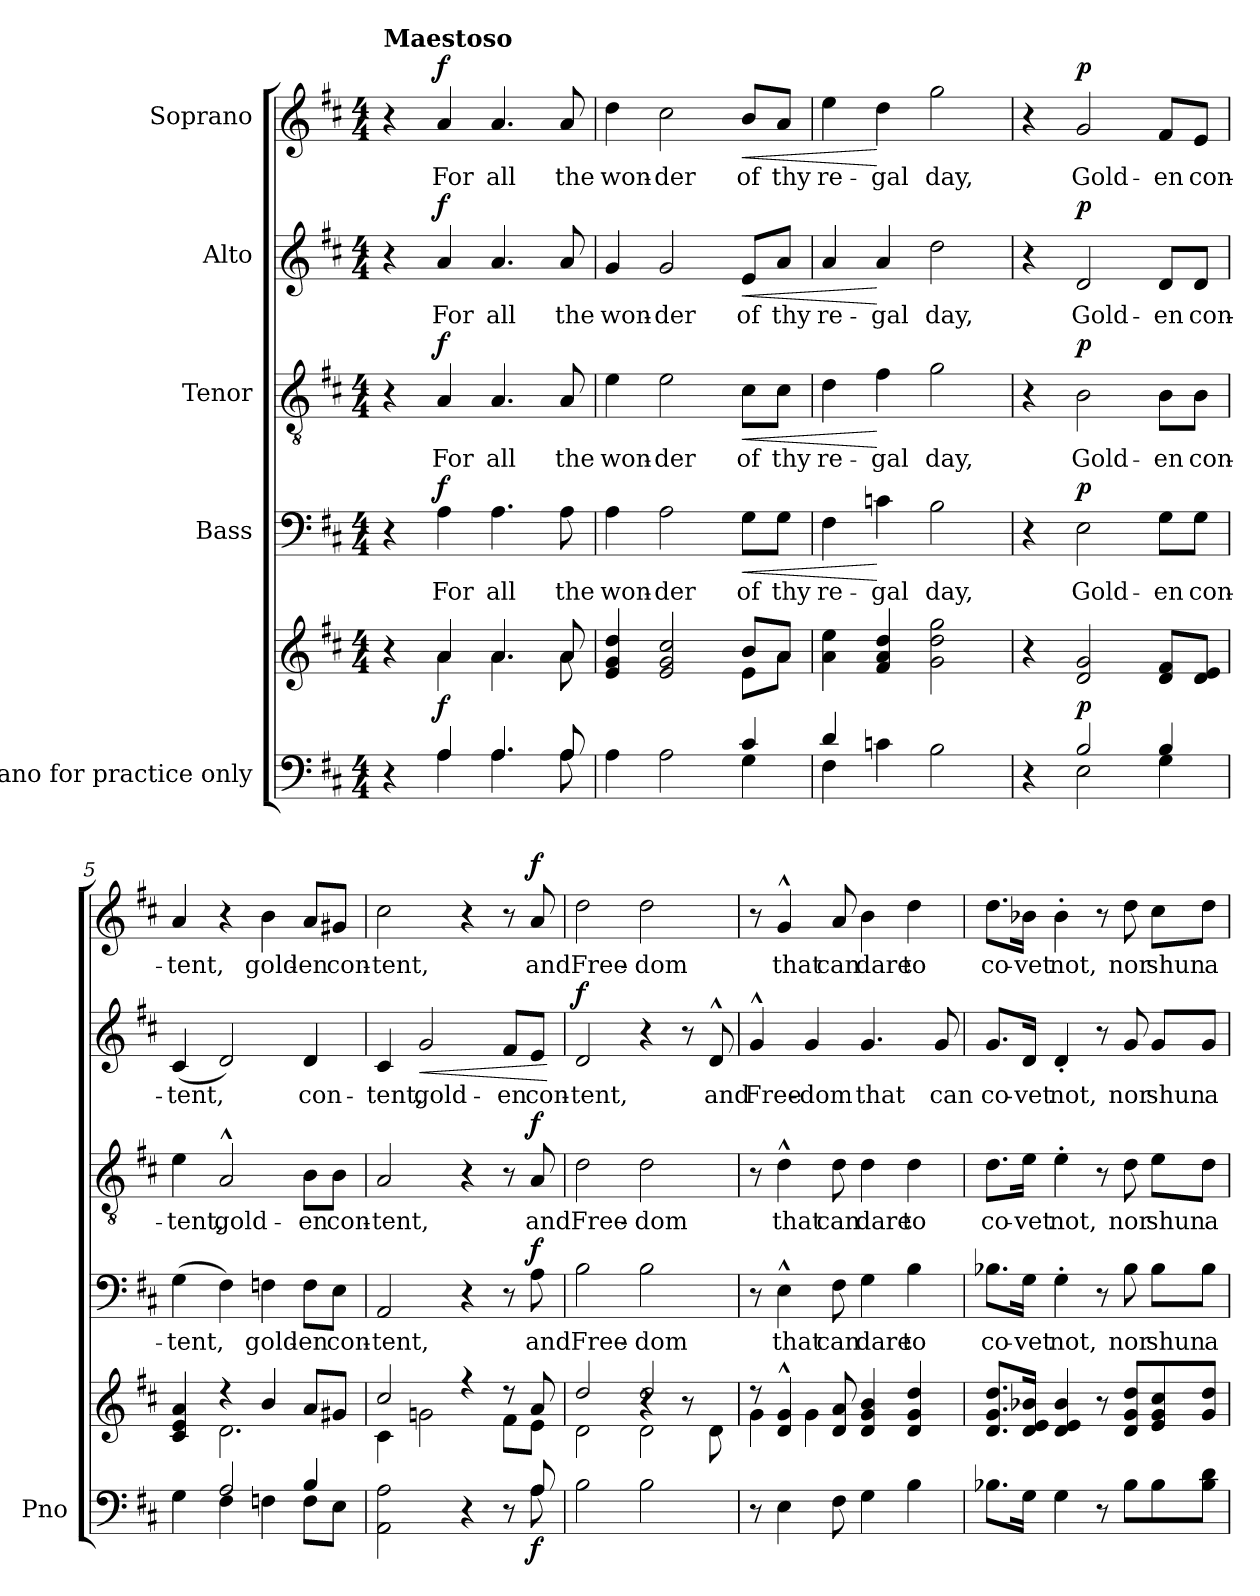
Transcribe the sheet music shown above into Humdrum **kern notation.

**kern	**kern	**dynam	**kern	**text	**dynam	**kern	**text	**dynam	**kern	**text	**dynam	**kern	**text	**dynam
*part5	*part5	*part5	*part4	*part4	*part4	*part3	*part3	*part3	*part2	*part2	*part2	*part1	*part1	*part1
*staff6	*staff5	*staff5/6	*staff4	*staff4	*staff4	*staff3	*staff3	*staff3	*staff2	*staff2	*staff2	*staff1	*staff1	*staff1
*I"Piano for practice only	*	*	*I"Bass	*	*	*I"Tenor	*	*	*I"Alto	*	*	*I"Soprano	*	*
*I'Pno	*	*	*	*	*	*	*	*	*	*	*	*	*	*
*clefF4	*clefG2	*	*clefF4	*	*	*clefGv2	*	*	*clefG2	*	*	*clefG2	*	*
*k[f#c#]	*k[f#c#]	*	*k[f#c#]	*	*	*k[f#c#]	*	*	*k[f#c#]	*	*	*k[f#c#]	*	*
*M4/4	*M4/4	*	*M4/4	*	*	*M4/4	*	*	*M4/4	*	*	*M4/4	*	*
=1	=1	=1	=1	=1	=1	=1	=1	=1	=1	=1	=1	=1	=1	=1
*^	*^	*	*	*	*	*	*	*	*	*	*	*	*	*
!	!	!	!	!	!	!	!	!	!	!	!	!	!	!LO:TX:a:B:t=Maestoso	!	!
4r	4ryy	4r	4ryy	.	4r	.	.	4r	.	.	4r	.	.	4r	.	.
!	!	!	!	!LO:DY:a=2	!	!LO:LY:b	!LO:DY:a	!	!LO:LY:b	!LO:DY:a	!	!LO:LY:b	!LO:DY:a	!	!LO:LY:b	!LO:DY:a
4A/	4A\	4a/	4a\	f	4A\	For	f	4A/	For	f	4a/	For	f	4a/	For	f
!	!	!	!	!	!	!LO:LY:b	!	!	!LO:LY:b	!	!	!LO:LY:b	!	!	!LO:LY:b	!
4.A/	4.A\	4.a/	4.a\	.	4.A\	all	.	4.A/	all	.	4.a/	all	.	4.a/	all	.
!	!	!	!	!	!	!LO:LY:b	!	!	!LO:LY:b	!	!	!LO:LY:b	!	!	!LO:LY:b	!
8A/	8A\	8a/	8a\	.	8A\	the	.	8A/	the	.	8a/	the	.	8a/	the	.
=2	=2	=2	=2	=2	=2	=2	=2	=2	=2	=2	=2	=2	=2	=2	=2	=2
!	!	!	!	!	!	!LO:LY:b	!	!	!LO:LY:b	!	!	!LO:LY:b	!	!	!LO:LY:b	!
4A\	2.ryy	4e/ 4g/ 4dd/	2.ryy	.	4A\	won-	.	4e\	won-	.	4g/	won-	.	4dd\	won-	.
!	!	!	!	!	!	!LO:LY:b	!	!	!LO:LY:b	!	!	!LO:LY:b	!	!	!LO:LY:b	!
2A\	.	2e/ 2g/ 2cc#/	.	.	2A\	-der	.	2e\	-der	.	2g/	-der	.	2cc#\	-der	.
!	!	!	!	!	!	!LO:LY:b	!LO:HP:b	!	!LO:LY:b	!LO:HP:b	!	!LO:LY:b	!LO:HP:b	!	!LO:LY:b	!LO:HP:b
4c#/	4G\	8b/L	8e\L	.	8G\L	of	<	8c#\L	of	<	8e/L	of	<	8b/L	of	<
!	!	!	!	!	!	!LO:LY:b	!	!	!LO:LY:b	!	!	!LO:LY:b	!	!	!LO:LY:b	!
.	.	8a/J	8a\J	.	8G\J	thy	.	8c#\J	thy	.	8a/J	thy	.	8a/J	thy	.
=3	=3	=3	=3	=3	=3	=3	=3	=3	=3	=3	=3	=3	=3	=3	=3	=3
!	!	!	!	!	!	!LO:LY:b	!	!	!LO:LY:b	!	!	!LO:LY:b	!	!	!LO:LY:b	!
*	*	*v	*v	*	*	*	*	*	*	*	*	*	*	*	*	*
4d/	4F#\	4a\ 4ee\	.	4F#\	re-	.	4d\	re-	.	4a/	re-	.	4ee\	re-	.
!	!	!	!	!	!LO:LY:b	!	!	!LO:LY:b	!	!	!LO:LY:b	!	!	!LO:LY:b	!
4cn\	2.ryy	4f#/ 4a/ 4dd/	.	4cn\	-gal	[	4f#\	-gal	[	4a/	-gal	[	4dd\	-gal	[
!	!	!	!	!	!LO:LY:b	!	!	!LO:LY:b	!	!	!LO:LY:b	!	!	!LO:LY:b	!
2B\	.	2g\ 2dd\ 2gg\	.	2B\	day,	.	2g\	day,	.	2dd\	day,	.	2gg\	day,	.
=4	=4	=4	=4	=4	=4	=4	=4	=4	=4	=4	=4	=4	=4	=4	=4
4r	4ryy	4r	.	4r	.	.	4r	.	.	4r	.	.	4r	.	.
!	!	!	!LO:DY:a=2	!	!LO:LY:b	!LO:DY:a	!	!LO:LY:b	!LO:DY:a	!	!LO:LY:b	!LO:DY:a	!	!LO:LY:b	!LO:DY:a
2B/	2E\	2d/ 2g/	p	2E\	Gold-	p	2B\	Gold-	p	2d/	Gold-	p	2g/	Gold-	p
!	!	!	!	!	!LO:LY:b	!	!	!LO:LY:b	!	!	!LO:LY:b	!	!	!LO:LY:b	!
4B/	4G\	8d/ 8f#/L	.	8G\L	-en	.	8B\L	-en	.	8d/L	-en	.	8f#/L	-en	.
!	!	!	!	!	!LO:LY:b	!	!	!LO:LY:b	!	!	!LO:LY:b	!	!	!LO:LY:b	!
.	.	8d/ 8e/J	.	8G\J	con-	.	8B\J	con-	.	8d/J	con-	.	8e/J	con-	.
!!LO:LB:g=z
=5	=5	=5	=5	=5	=5	=5	=5	=5	=5	=5	=5	=5	=5	=5	=5
*	*	*^	*	*	*	*	*	*	*	*	*	*	*	*	*
!	!	!	!	!	!	!LO:LY:b	!	!	!LO:LY:b	!	!	!LO:LY:b	!	!	!LO:LY:b	!
4G\	4ryy	4c#/ 4e/ 4a/	4ryy	.	(4G\	-tent,	.	4e\	-tent,	.	(4c#/	-tent,	.	4a/	-tent,	.
!	!	!	!	!	!	!	!	!	!LO:LY:b	!	!	!	!	!	!	!
2A/	4F#\	4r	2.d\	.	4F#\)	.	.	2A^^/	gold-	.	2d/)	.	.	4r	.	.
!	!	!	!	!	!	!LO:LY:b	!	!	!	!	!	!	!	!	!LO:LY:b	!
.	4Fn\	4b/	.	.	4Fn\	gold-	.	.	.	.	.	.	.	4b\	gold-	.
!	!	!	!	!	!	!LO:LY:b	!	!	!LO:LY:b	!	!	!LO:LY:b	!	!	!LO:LY:b	!
4B/	8F\L	8a/L	.	.	8F\L	-en	.	8B\L	-en	.	4d/	con-	.	8a/L	-en	.
!	!	!	!	!	!	!LO:LY:b	!	!	!LO:LY:b	!	!	!	!	!	!LO:LY:b	!
.	8E\J	8g#X/J	.	.	8E\J	con-	.	8B\J	con-	.	.	.	.	8g#X/J	con-	.
=6	=6	=6	=6	=6	=6	=6	=6	=6	=6	=6	=6	=6	=6	=6	=6	=6
!	!	!	!	!	!	!LO:LY:b	!	!	!LO:LY:b	!	!	!LO:LY:b	!	!	!LO:LY:b	!
2AA\ 2A\	2..ryy	2cc#/	4c#\	.	2AA/	-tent,	.	2A/	-tent,	.	4c#/	-tent,	.	2cc#\	-tent,	.
!	!	!	!	!	!	!	!	!	!	!	!	!LO:LY:b	!LO:HP:b	!	!	!
.	.	.	2gn\	.	.	.	.	.	.	.	2g/	gold-	<	.	.	.
4r	.	4r	.	.	4r	.	.	4r	.	.	.	.	.	4r	.	.
!	!	!	!	!	!	!	!	!	!	!	!	!LO:LY:b	!	!	!	!
8r	.	8r	8f#\L	.	8r	.	.	8r	.	.	8f#/L	-en	.	8r	.	.
!	!	!	!	!LO:DY:b=2	!	!LO:LY:b	!LO:DY:a	!	!LO:LY:b	!LO:DY:b	!	!LO:LY:b	!	!	!LO:LY:b	!LO:DY:a
8A/	8A\	8a/	8e\J	f	8A\	and	f	8A/	and	f	8e/J	con-	.	8a/	and	f
*v	*v	*	*	*	*	*	*	*	*	*	*	*	*	*	*	*
*	*v	*v	*	*	*	*	*	*	*	*	*	*	*	*	*
.	.	.	.	.	.	.	.	.	.	.	[	.	.	.
=7	=7	=7	=7	=7	=7	=7	=7	=7	=7	=7	=7	=7	=7	=7
*	*^	*	*	*	*	*	*	*	*	*	*	*	*	*
*	*	*^	*	*	*	*	*	*	*	*	*	*	*	*	*
!	!	!	!	!	!	!LO:LY:b	!	!	!LO:LY:b	!	!	!LO:LY:b	!LO:DY:a	!	!LO:LY:b	!
2B\	2dd/	2d\	2ryy	.	2B\	Free-	.	2d\	Free-	.	2d/	-tent,	f	2dd\	Free-	.
!	!	!	!	!	!	!LO:LY:b	!	!	!LO:LY:b	!	!	!	!	!	!LO:LY:b	!
2B\	2dd/	2d\	4r	.	2B\	-dom	.	2d\	-dom	.	4r	.	.	2dd\	-dom	.
.	.	.	8r	.	.	.	.	.	.	.	8r	.	.	.	.	.
!	!	!	!	!	!	!	!	!	!	!	!	!LO:LY:b	!	!	!	!
.	.	.	8d\	.	.	.	.	.	.	.	8d^^/	and	.	.	.	.
=8	=8	=8	=8	=8	=8	=8	=8	=8	=8	=8	=8	=8	=8	=8	=8	=8
!	!	!	!	!	!	!	!	!	!	!	!	!LO:LY:b	!	!	!	!
*	*	*v	*v	*	*	*	*	*	*	*	*	*	*	*	*	*
8r	8r	4g\	.	8r	.	.	8r	.	.	4g^^/	Free-	.	8r	.	.
!	!	!	!	!	!LO:LY:b	!	!	!LO:LY:b	!	!	!	!	!	!LO:LY:b	!
4E\	4d/^^ 4g/^^	.	.	4E^^\	that	.	4d^^\	that	.	.	.	.	4g^^/	that	.
!	!	!	!	!	!	!	!	!	!	!	!LO:LY:b	!	!	!	!
.	.	4g\	.	.	.	.	.	.	.	4g/	-dom	.	.	.	.
!	!	!	!	!	!LO:LY:b	!	!	!LO:LY:b	!	!	!	!	!	!LO:LY:b	!
8F#\	8d/ 8a/	.	.	8F#\	can	.	8d\	can	.	.	.	.	8a/	can	.
!	!	!	!	!	!LO:LY:b	!	!	!LO:LY:b	!	!	!LO:LY:b	!	!	!LO:LY:b	!
4G\	4d/ 4g/ 4b/	2ryy	.	4G\	dare	.	4d\	dare	.	4.g/	that	.	4b\	dare	.
!	!	!	!	!	!LO:LY:b	!	!	!LO:LY:b	!	!	!	!	!	!LO:LY:b	!
4B\	4d/ 4g/ 4dd/	.	.	4B\	to	.	4d\	to	.	.	.	.	4dd\	to	.
!	!	!	!	!	!	!	!	!	!	!	!LO:LY:b	!	!	!	!
.	.	.	.	.	.	.	.	.	.	8g/	can	.	.	.	.
*	*v	*v	*	*	*	*	*	*	*	*	*	*	*	*	*
!!LO:PB:g=z
=9	=9	=9	=9	=9	=9	=9	=9	=9	=9	=9	=9	=9	=9	=9
!	!	!	!	!LO:LY:b	!	!	!LO:LY:b	!	!	!LO:LY:b	!	!	!LO:LY:b	!
8.B-X\L	8.d/ 8.g/ 8.dd/L	.	8.B-X\L	co-	.	8.d\L	co-	.	8.g/L	co-	.	8.dd\L	co-	.
!	!	!	!	!LO:LY:b	!	!	!LO:LY:b	!	!	!LO:LY:b	!	!	!LO:LY:b	!
16G\Jk	16d/ 16e/ 16b-X/Jk	.	16G\Jk	-vet	.	16e\Jk	-vet	.	16d/Jk	-vet	.	16b-X\Jk	-vet	.
!	!	!	!	!LO:LY:b	!	!	!LO:LY:b	!	!	!LO:LY:b	!	!	!LO:LY:b	!
4G\	4d/ 4e/ 4b-/	.	4G'\	not,	.	4e'\	not,	.	4d'/	not,	.	4b-'\	not,	.
8r	8r	.	8r	.	.	8r	.	.	8r	.	.	8r	.	.
!	!	!	!	!LO:LY:b	!	!	!LO:LY:b	!	!	!LO:LY:b	!	!	!LO:LY:b	!
8B-\L	8d/ 8g/ 8dd/L	.	8B-\	nor	.	8d\	nor	.	8g/	nor	.	8dd\	nor	.
!	!	!	!	!LO:LY:b	!	!	!LO:LY:b	!	!	!LO:LY:b	!	!	!LO:LY:b	!
8B-\	8e/ 8g/ 8cc#/	.	8B-\L	shun	.	8e\L	shun	.	8g/L	shun	.	8cc#\L	shun	.
!	!	!	!	!LO:LY:b	!	!	!LO:LY:b	!	!	!LO:LY:b	!	!	!LO:LY:b	!
8B-\ 8d\J	8g/ 8dd/J	.	8B-\J	a	.	8d\J	a	.	8g/J	a	.	8dd\J	a	.
=	=	=	=	=	=	=	=	=	=	=	=	=	=	=
*-	*-	*-	*-	*-	*-	*-	*-	*-	*-	*-	*-	*-	*-	*-
